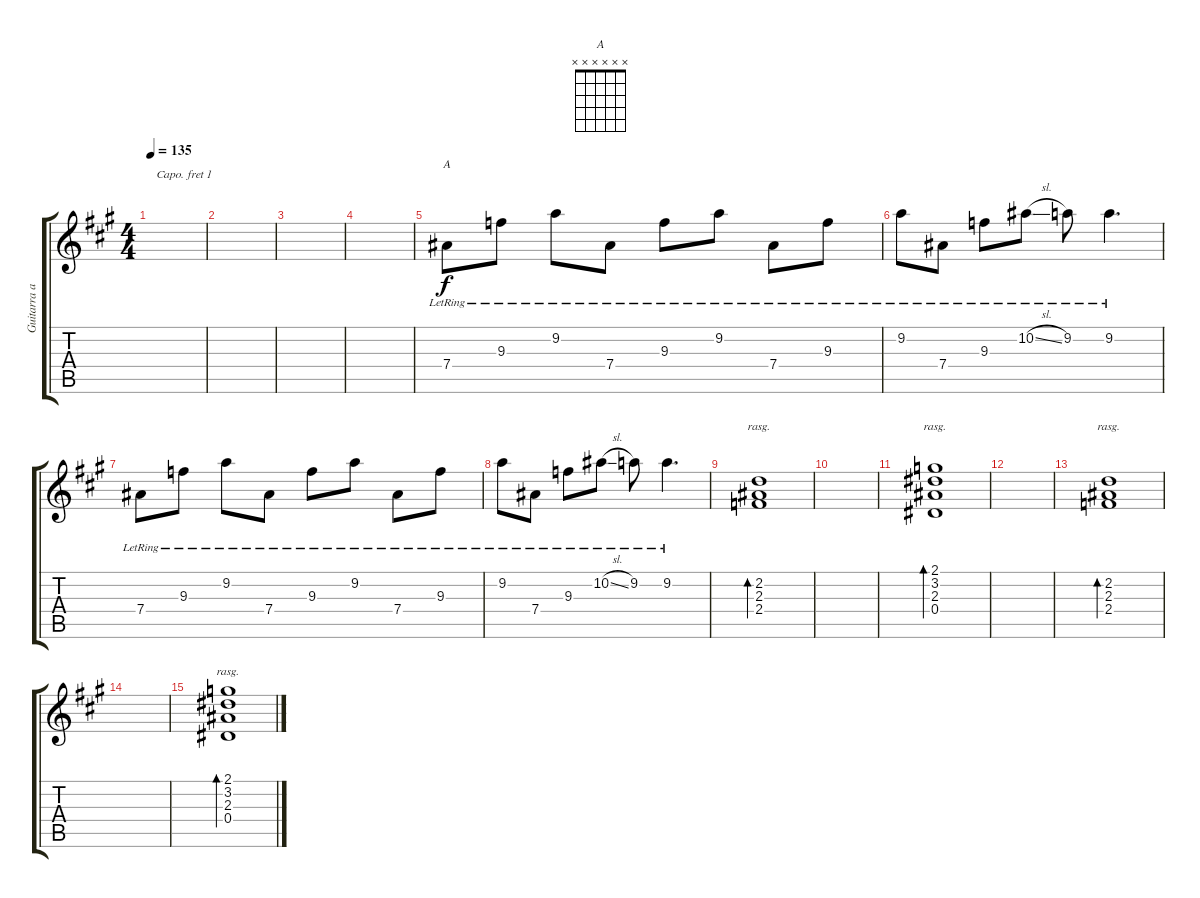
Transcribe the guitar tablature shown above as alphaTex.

\track ("Guitarra acustica(1)" "Guitarra a") {instrument acousticguitarsteel}
\staff {score tabs}
\capo 1
\tuning (E4 B3 G3 D3 A2 E2) {hide}
\chord ("A" x x x x x x)
\ts (4 4)
\tempo 135
\clef g2
\ks a
|
|
|
|
7.4{lr}.8{ch "A"} 9.3{lr}.8 9.2{lr}.8 7.4{lr}.8 9.3{lr}.8 9.2{lr}.8 7.4{lr}.8 9.3{lr}.8 |
9.2{lr}.8 7.4{lr}.8 9.3{lr}.8 10.2{sl lr}.8 9.2{lr}.8 9.2{lr}.4{d} |
7.4{lr}.8 9.3{lr}.8 9.2{lr}.8 7.4{lr}.8 9.3{lr}.8 9.2{lr}.8 7.4{lr}.8 9.3{lr}.8 |
9.2{lr}.8 7.4{lr}.8 9.3{lr}.8 10.2{sl lr}.8 9.2{lr}.8 9.2{lr}.4{d} |
(2.2 2.3 2.4).1{bd 480 rasg ii} |
|
(2.1 3.2 2.3 0.4).1{bd 120 rasg ii} |
|
(2.2 2.3 2.4).1{bd 60 rasg ii} |
|
(2.1 3.2 2.3 0.4).1{bd 60 rasg ii}
